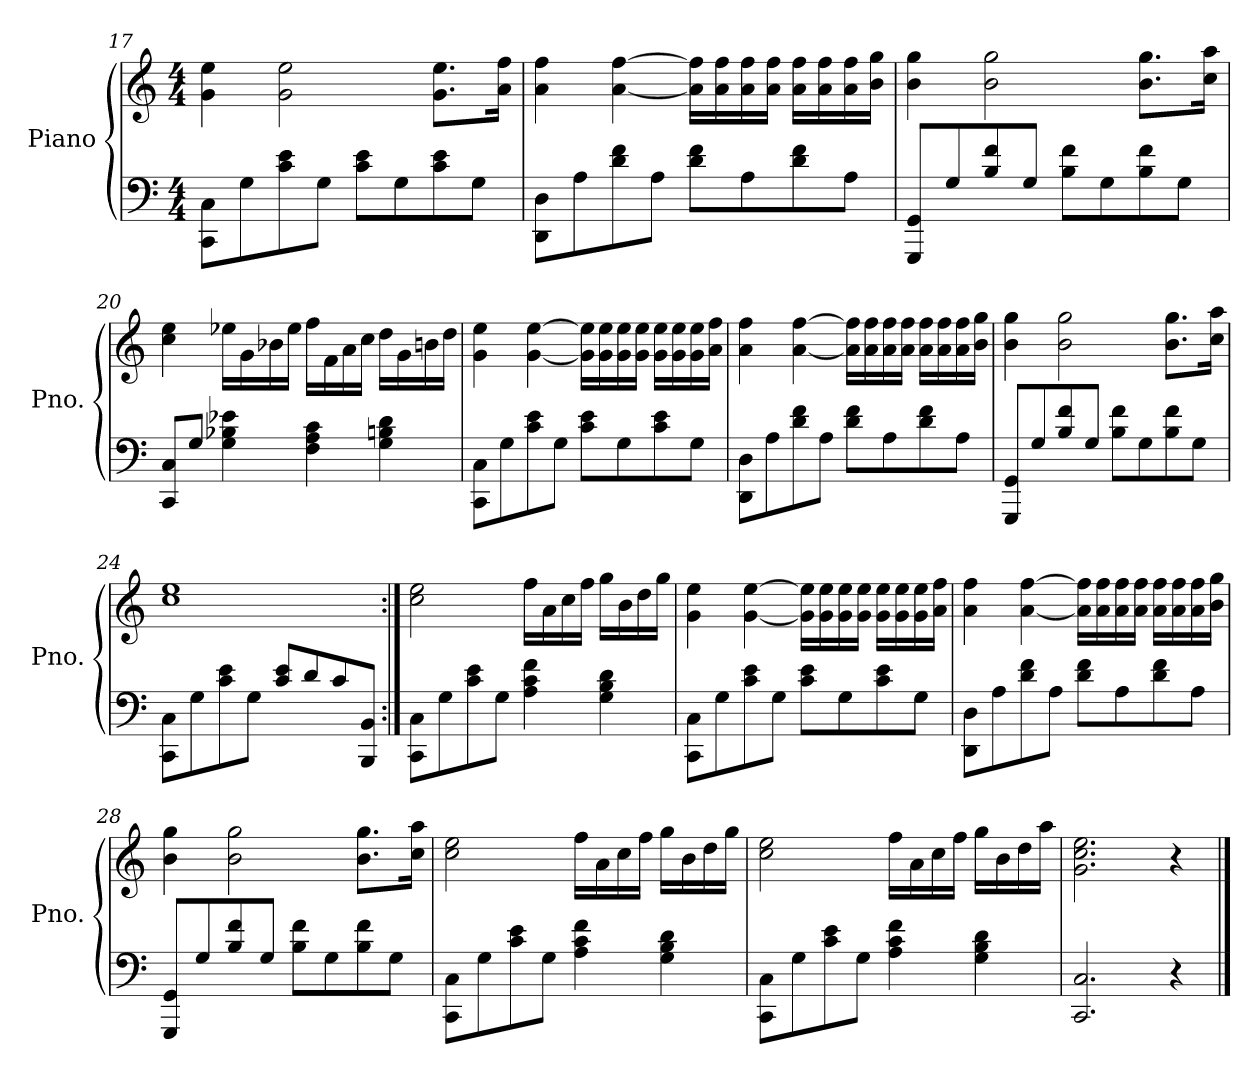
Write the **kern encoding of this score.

**kern	**kern
*part1	*part1
*staff2	*staff1
*I"Piano	*
*I'Pno.	*
!!LO:PB:g=z
*clefF4	*clefG2
*k[]	*k[]
*M4/4	*M4/4
*MM68	*MM68
=17	=17
8CC\ 8C\L	4g\ 4ee\
8G\	.
8c\ 8e\	2g\ 2ee\
8G\J	.
8c\ 8e\L	.
8G\	.
8c\ 8e\	8.g\ 8.ee\L
8G\J	.
.	16a\ 16ff\Jk
=18	=18
8DD\ 8D\L	4a\ 4ff\
8A\	.
8d\ 8f\	[4a\ [4ff\
8A\J	.
8d\ 8f\L	16a\] 16ff\]LL
.	16a\ 16ff\
8A\	16a\ 16ff\
.	16a\ 16ff\JJ
8d\ 8f\	16a\ 16ff\LL
.	16a\ 16ff\
8A\J	16a\ 16ff\
.	16b\ 16gg\JJ
=19	=19
8GGG/ 8GG/L	4b\ 4gg\
8G/	.
8B/ 8f/	2b\ 2gg\
8G/J	.
8B\ 8f\L	.
8G\	.
8B\ 8f\	8.b\ 8.gg\L
8G\J	.
.	16cc\ 16aa\Jk
=20	=20
8CC/ 8C/L	4cc\ 4ee\
8G/J	.
4G\ 4B-X\ 4e-X\	16ee-X\LL
.	16g\
.	16b-X\
.	16ee-\JJ
4F\ 4A\ 4c\	16ff\LL
.	16f\
.	16a\
.	16cc\JJ
4G\ 4Bn\ 4d\	16dd\LL
.	16g\
.	16bn\
.	16dd\JJ
!!LO:LB:g=z
=21	=21
8CC\ 8C\L	4g\ 4ee\
8G\	.
8c\ 8e\	[4g\ [4ee\
8G\J	.
8c\ 8e\L	16g\] 16ee\]LL
.	16g\ 16ee\
8G\	16g\ 16ee\
.	16g\ 16ee\JJ
8c\ 8e\	16g\ 16ee\LL
.	16g\ 16ee\
8G\J	16g\ 16ee\
.	16a\ 16ff\JJ
=22	=22
8DD\ 8D\L	4a\ 4ff\
8A\	.
8d\ 8f\	[4a\ [4ff\
8A\J	.
8d\ 8f\L	16a\] 16ff\]LL
.	16a\ 16ff\
8A\	16a\ 16ff\
.	16a\ 16ff\JJ
8d\ 8f\	16a\ 16ff\LL
.	16a\ 16ff\
8A\J	16a\ 16ff\
.	16b\ 16gg\JJ
=23	=23
8GGG/ 8GG/L	4b\ 4gg\
8G/	.
8B/ 8f/	2b\ 2gg\
8G/J	.
8B\ 8f\L	.
8G\	.
8B\ 8f\	8.b\ 8.gg\L
8G\J	.
.	16cc\ 16aa\Jk
=24	=24
8CC\ 8C\L	1cc 1ee
8G\	.
8c\ 8e\	.
8G\J	.
8c/ 8e/L	.
8d/	.
8c/	.
8BBB/ 8BB/J	.
!!LO:LB:g=z
=25:|!	=25:|!
8CC\ 8C\L	2cc\ 2ee\
8G\	.
8c\ 8e\	.
8G\J	.
4A\ 4c\ 4f\	16ff\LL
.	16a\
.	16cc\
.	16ff\JJ
4G\ 4B\ 4d\	16gg\LL
.	16b\
.	16dd\
.	16gg\JJ
=26	=26
8CC\ 8C\L	4g\ 4ee\
8G\	.
8c\ 8e\	[4g\ [4ee\
8G\J	.
8c\ 8e\L	16g\] 16ee\]LL
.	16g\ 16ee\
8G\	16g\ 16ee\
.	16g\ 16ee\JJ
8c\ 8e\	16g\ 16ee\LL
.	16g\ 16ee\
8G\J	16g\ 16ee\
.	16a\ 16ff\JJ
=27	=27
8DD\ 8D\L	4a\ 4ff\
8A\	.
8d\ 8f\	[4a\ [4ff\
8A\J	.
8d\ 8f\L	16a\] 16ff\]LL
.	16a\ 16ff\
8A\	16a\ 16ff\
.	16a\ 16ff\JJ
8d\ 8f\	16a\ 16ff\LL
.	16a\ 16ff\
8A\J	16a\ 16ff\
.	16b\ 16gg\JJ
!!LO:LB:g=z
=28	=28
8GGG/ 8GG/L	4b\ 4gg\
8G/	.
8B/ 8f/	2b\ 2gg\
8G/J	.
8B\ 8f\L	.
8G\	.
8B\ 8f\	8.b\ 8.gg\L
8G\J	.
.	16cc\ 16aa\Jk
=29	=29
8CC\ 8C\L	2cc\ 2ee\
8G\	.
8c\ 8e\	.
8G\J	.
*	*MM66
4A\ 4c\ 4f\	16ff\LL
.	16a\
.	16cc\
.	16ff\JJ
4G\ 4B\ 4d\	16gg\LL
.	16b\
.	16dd\
.	16gg\JJ
=30	=30
*	*MM60
8CC\ 8C\L	2cc\ 2ee\
8G\	.
8c\ 8e\	.
8G\J	.
*	*MM55
4A\ 4c\ 4f\	16ff\LL
.	16a\
.	16cc\
.	16ff\JJ
*	*MM50
4G\ 4B\ 4d\	16gg\LL
.	16b\
*	*MM40
.	16dd\
.	16aa\JJ
=31	=31
2.CC/ 2.C/	2.g\ 2.cc\ 2.ee\
4r	4r
==	==
*-	*-
